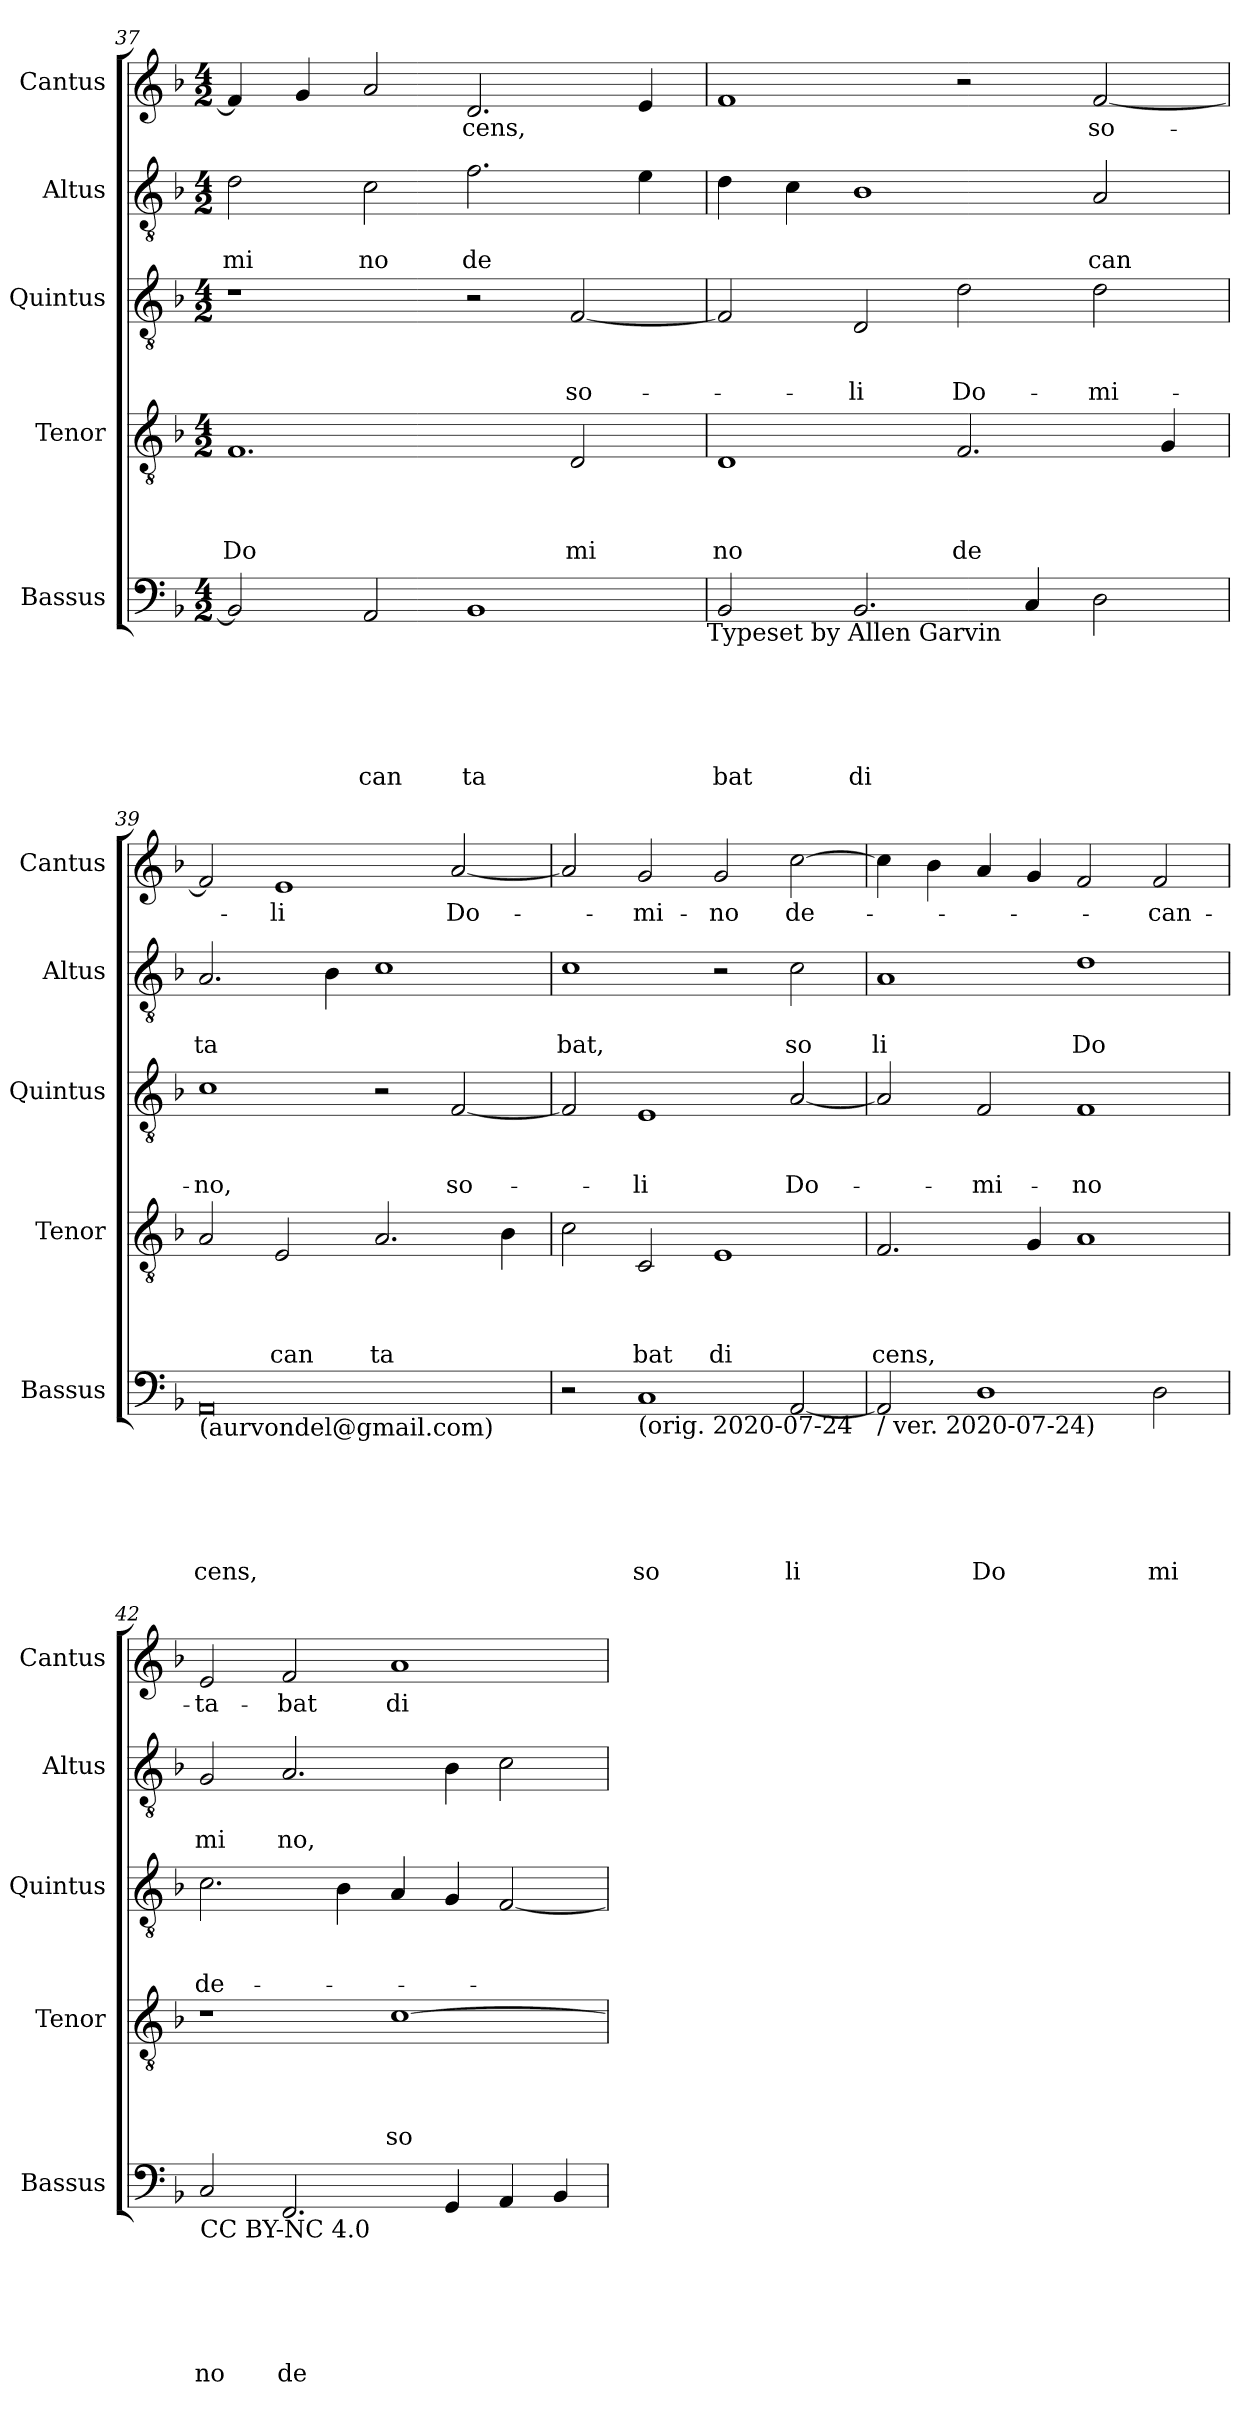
**kern	**text	**text	**text	**text	**text	**text	**kern	**text	**text	**text	**text	**kern	**text	**text	**text	**kern	**text	**text	**kern	**text
*part5	*part5	*part5	*part5	*part5	*part5	*part5	*part4	*part4	*part4	*part4	*part4	*part3	*part3	*part3	*part3	*part2	*part2	*part2	*part1	*part1
*staff5	*staff5	*staff5	*staff5	*staff5	*staff5	*staff5	*staff4	*staff4	*staff4	*staff4	*staff4	*staff3	*staff3	*staff3	*staff3	*staff2	*staff2	*staff2	*staff1	*staff1
*I"Bassus	*	*	*	*	*	*	*I"Tenor	*	*	*	*	*I"Quintus	*	*	*	*I"Altus	*	*	*I"Cantus	*
*I'Bassus	*	*	*	*	*	*	*I'Tenor	*	*	*	*	*I'Quintus	*	*	*	*I'Altus	*	*	*I'Cantus	*
!!LO:LB:g=z
*clefF4	*	*	*	*	*	*	*clefGv2	*	*	*	*	*clefGv2	*	*	*	*clefGv2	*	*	*clefG2	*
*k[b-]	*	*	*	*	*	*	*k[b-]	*	*	*	*	*k[b-]	*	*	*	*k[b-]	*	*	*k[b-]	*
*F:	*	*	*	*	*	*	*F:	*	*	*	*	*F:	*	*	*	*F:	*	*	*F:	*
*M4/2	*	*	*	*	*	*	*M4/2	*	*	*	*	*M4/2	*	*	*	*M4/2	*	*	*M4/2	*
=37	=37	=37	=37	=37	=37	=37	=37	=37	=37	=37	=37	=37	=37	=37	=37	=37	=37	=37	=37	=37
!	!	!	!	!	!	!	!	!	!	!	!LO:LY:b	!	!	!	!	!	!	!LO:LY:b	!	!
2BB-/]	.	.	.	.	.	.	1.F	.	.	.	Do	1r	.	.	.	2d\	.	mi	4f/]	.
.	.	.	.	.	.	.	.	.	.	.	.	.	.	.	.	.	.	.	4g/	.
!	!	!	!	!	!	!LO:LY:b	!	!	!	!	!	!	!	!	!	!	!	!LO:LY:b	!	!
2AA/	.	.	.	.	.	-can	.	.	.	.	.	.	.	.	.	2c\	.	no	2a/	.
!	!	!	!	!	!	!LO:LY:b	!	!	!	!	!	!	!	!	!	!	!	!LO:LY:b	!	!LO:LY:b
1BB-	.	.	.	.	.	ta	.	.	.	.	.	2r	.	.	.	2.f\	.	de	2.d/	cens,
!	!	!	!	!	!	!	!	!	!	!	!LO:LY:b	!	!	!	!LO:LY:b	!	!	!	!	!
.	.	.	.	.	.	.	2D/	.	.	.	mi	[<2F/	.	.	so-	.	.	.	.	.
.	.	.	.	.	.	.	.	.	.	.	.	.	.	.	.	4e\	.	.	4e/	.
!LO:TX:b:t=Typeset by Allen Garvin	!	!	!	!	!	!	!	!	!	!	!	!	!	!	!	!	!	!	!	!
=38	=38	=38	=38	=38	=38	=38	=38	=38	=38	=38	=38	=38	=38	=38	=38	=38	=38	=38	=38	=38
!	!	!	!	!	!	!LO:LY:b	!	!	!	!	!LO:LY:b	!	!	!	!	!	!	!	!	!
2BB-/	.	.	.	.	.	bat	1D	.	.	.	no	2F/]	.	.	.	4d\	.	.	1f	.
.	.	.	.	.	.	.	.	.	.	.	.	.	.	.	.	4c\	.	.	.	.
!	!	!	!	!	!	!LO:LY:b	!	!	!	!	!	!	!	!	!LO:LY:b	!	!	!	!	!
2.BB-/	.	.	.	.	.	di	.	.	.	.	.	2D/	.	.	-li	1B-	.	.	.	.
!	!	!	!	!	!	!	!	!	!	!	!LO:LY:b	!	!	!	!LO:LY:b	!	!	!	!	!
.	.	.	.	.	.	.	2.F/	.	.	.	de	2d\	.	.	Do-	.	.	.	2r	.
4C/	.	.	.	.	.	.	.	.	.	.	.	.	.	.	.	.	.	.	.	.
!	!	!	!	!	!	!	!	!	!	!	!	!	!	!	!LO:LY:b	!	!	!LO:LY:b	!	!LO:LY:b
2D\	.	.	.	.	.	.	.	.	.	.	.	2d\	.	.	-mi-	2A/	.	can	[<2f/	so-
.	.	.	.	.	.	.	4G/	.	.	.	.	.	.	.	.	.	.	.	.	.
=39	=39	=39	=39	=39	=39	=39	=39	=39	=39	=39	=39	=39	=39	=39	=39	=39	=39	=39	=39	=39
!LO:TX:b:t=(aurvondel@gmail.com)	!	!	!	!	!	!	!	!	!	!	!	!	!	!	!	!	!	!	!	!
!	!	!	!	!	!	!LO:LY:b	!	!	!	!	!	!	!	!	!LO:LY:b	!	!	!LO:LY:b	!	!
0AA	.	.	.	.	.	cens,	2A/	.	.	.	.	1c	.	.	-no,	2.A/	.	ta	2f/]	.
!	!	!	!	!	!	!	!	!	!	!	!LO:LY:b	!	!	!	!	!	!	!	!	!LO:LY:b
.	.	.	.	.	.	.	2E/	.	.	.	can	.	.	.	.	.	.	.	1e	-li
.	.	.	.	.	.	.	.	.	.	.	.	.	.	.	.	4B-\	.	.	.	.
!	!	!	!	!	!	!	!	!	!	!	!LO:LY:b	!	!	!	!	!	!	!	!	!
.	.	.	.	.	.	.	2.A/	.	.	.	ta	2r	.	.	.	1c	.	.	.	.
!	!	!	!	!	!	!	!	!	!	!	!	!	!	!	!LO:LY:b	!	!	!	!	!LO:LY:b
.	.	.	.	.	.	.	.	.	.	.	.	[<2F/	.	.	so-	.	.	.	[<2a/	Do-
.	.	.	.	.	.	.	4B-\	.	.	.	.	.	.	.	.	.	.	.	.	.
=40	=40	=40	=40	=40	=40	=40	=40	=40	=40	=40	=40	=40	=40	=40	=40	=40	=40	=40	=40	=40
!	!	!	!	!	!	!	!	!	!	!	!	!	!	!	!	!	!	!LO:LY:b	!	!
2r	.	.	.	.	.	.	2c\	.	.	.	.	2F/]	.	.	.	1c	.	bat,	2a/]	.
!LO:TX:b:t=(orig. 2020-07-24	!	!	!	!	!	!	!	!	!	!	!	!	!	!	!	!	!	!	!	!
!	!	!	!	!	!	!LO:LY:b	!	!	!	!	!LO:LY:b	!	!	!	!LO:LY:b	!	!	!	!	!LO:LY:b
1C	.	.	.	.	.	so	2C/	.	.	.	bat	1E	.	.	-li	.	.	.	2g/	-mi-
!	!	!	!	!	!	!	!	!	!	!	!LO:LY:b	!	!	!	!	!	!	!	!	!LO:LY:b
.	.	.	.	.	.	.	1E	.	.	.	di	.	.	.	.	2r	.	.	2g/	-no
!	!	!	!	!	!	!LO:LY:b	!	!	!	!	!	!	!	!	!LO:LY:b	!	!	!LO:LY:b	!	!LO:LY:b
[<2AA/	.	.	.	.	.	li	.	.	.	.	.	[<2A/	.	.	Do-	2c\	.	so	[>2cc\	de-
=41	=41	=41	=41	=41	=41	=41	=41	=41	=41	=41	=41	=41	=41	=41	=41	=41	=41	=41	=41	=41
!LO:TX:b:t=/ ver. 2020-07-24)	!	!	!	!	!	!	!	!	!	!	!	!	!	!	!	!	!	!	!	!
!	!	!	!	!	!	!	!	!	!	!	!LO:LY:b	!	!	!	!	!	!	!LO:LY:b	!	!
2AA/]	.	.	.	.	.	.	2.F/	.	.	.	cens,	2A/]	.	.	.	1A	.	li	4cc\]	.
.	.	.	.	.	.	.	.	.	.	.	.	.	.	.	.	.	.	.	4b-\	.
!	!	!	!	!	!	!LO:LY:b	!	!	!	!	!	!	!	!	!LO:LY:b	!	!	!	!	!
1D	.	.	.	.	.	Do	.	.	.	.	.	2F/	.	.	-mi-	.	.	.	4a/	.
.	.	.	.	.	.	.	4G/	.	.	.	.	.	.	.	.	.	.	.	4g/	.
!	!	!	!	!	!	!	!	!	!	!	!	!	!	!	!LO:LY:b	!	!	!LO:LY:b	!	!
.	.	.	.	.	.	.	1A	.	.	.	.	1F	.	.	-no	1d	.	Do	2f/	.
!	!	!	!	!	!	!LO:LY:b	!	!	!	!	!	!	!	!	!	!	!	!	!	!LO:LY:b
2D\	.	.	.	.	.	mi	.	.	.	.	.	.	.	.	.	.	.	.	2f/	-can-
=42	=42	=42	=42	=42	=42	=42	=42	=42	=42	=42	=42	=42	=42	=42	=42	=42	=42	=42	=42	=42
!LO:TX:b:t=CC BY-NC 4.0	!	!	!	!	!	!	!	!	!	!	!	!	!	!	!	!	!	!	!	!
!	!	!	!	!	!	!LO:LY:b	!	!	!	!	!	!	!	!	!LO:LY:b	!	!	!LO:LY:b	!	!LO:LY:b
2C/	.	.	.	.	.	no	1r	.	.	.	.	2.c\	.	.	de-	2G/	.	mi	2e/	-ta-
!	!	!	!	!	!	!LO:LY:b	!	!	!	!	!	!	!	!	!	!	!	!LO:LY:b	!	!LO:LY:b
2.FF/	.	.	.	.	.	de	.	.	.	.	.	.	.	.	.	2.A/	.	no,	2f/	-bat
.	.	.	.	.	.	.	.	.	.	.	.	4B-\	.	.	.	.	.	.	.	.
!	!	!	!	!	!	!	!	!	!	!	!LO:LY:b	!	!	!	!	!	!	!	!	!LO:LY:b
.	.	.	.	.	.	.	[>1c	.	.	.	so	4A/	.	.	.	.	.	.	1a	di-
4GG/	.	.	.	.	.	.	.	.	.	.	.	4G/	.	.	.	4B-\	.	.	.	.
4AA/	.	.	.	.	.	.	.	.	.	.	.	[<2F/	.	.	.	2c\	.	.	.	.
4BB-/	.	.	.	.	.	.	.	.	.	.	.	.	.	.	.	.	.	.	.	.
=	=	=	=	=	=	=	=	=	=	=	=	=	=	=	=	=	=	=	=	=
*-	*-	*-	*-	*-	*-	*-	*-	*-	*-	*-	*-	*-	*-	*-	*-	*-	*-	*-	*-	*-
